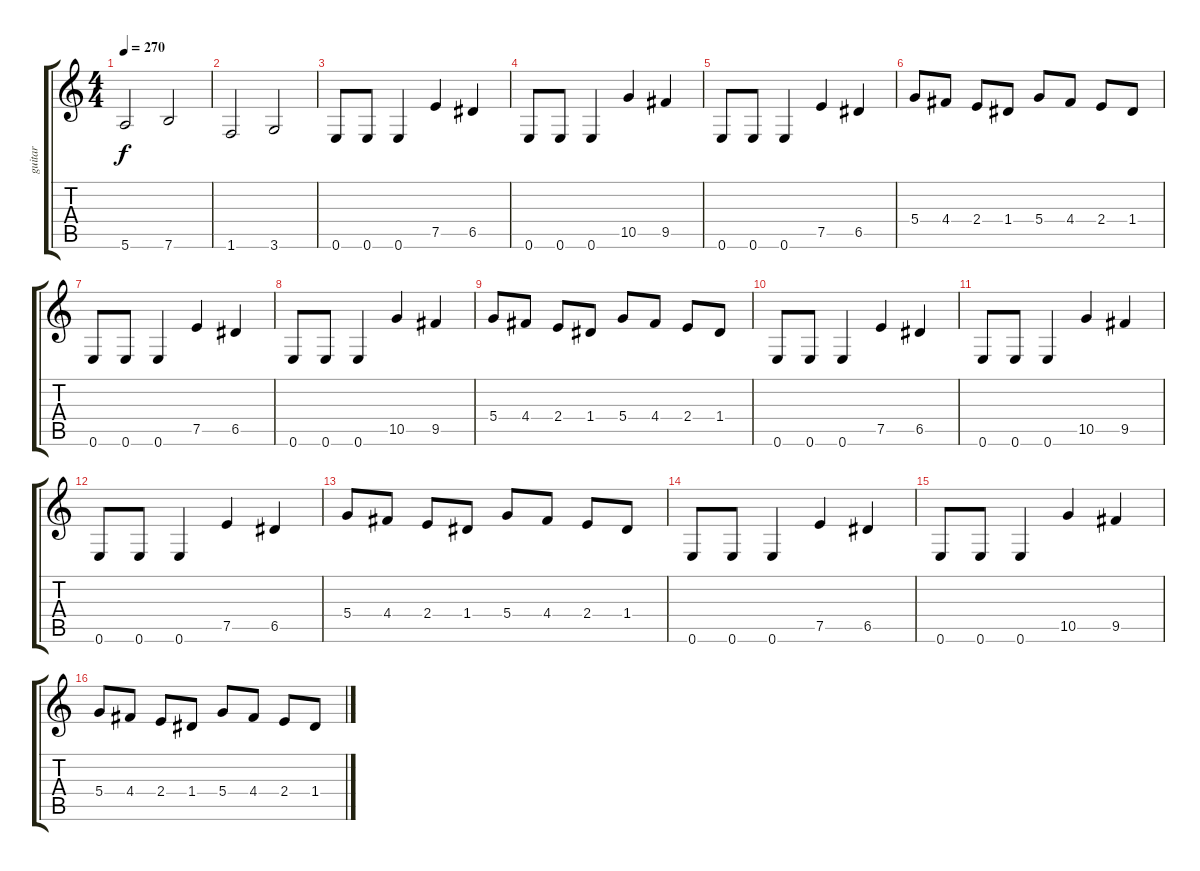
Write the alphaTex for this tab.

\track ("guitar" "guitar") {instrument distortionguitar}
\staff {score tabs}
\tuning (E4 B3 G3 D3 A2 E2) {hide}
\ts (4 4)
\tempo 270
\clef g2
\ks c
5.6.2{dy f} 7.6.2 |
1.6.2 3.6.2 |
0.6.8 0.6.8 0.6.4 7.5.4 6.5.4 |
0.6.8 0.6.8 0.6.4 10.5.4 9.5.4 |
0.6.8 0.6.8 0.6.4 7.5.4 6.5.4 |
5.4.8 4.4.8 2.4.8 1.4.8 5.4.8 4.4.8 2.4.8 1.4.8 |
0.6.8 0.6.8 0.6.4 7.5.4 6.5.4 |
0.6.8 0.6.8 0.6.4 10.5.4 9.5.4 |
5.4.8 4.4.8 2.4.8 1.4.8 5.4.8 4.4.8 2.4.8 1.4.8 |
0.6.8 0.6.8 0.6.4 7.5.4 6.5.4 |
0.6.8 0.6.8 0.6.4 10.5.4 9.5.4 |
0.6.8 0.6.8 0.6.4 7.5.4 6.5.4 |
5.4.8 4.4.8 2.4.8 1.4.8 5.4.8 4.4.8 2.4.8 1.4.8 |
0.6.8 0.6.8 0.6.4 7.5.4 6.5.4 |
0.6.8 0.6.8 0.6.4 10.5.4 9.5.4 |
5.4.8 4.4.8 2.4.8 1.4.8 5.4.8 4.4.8 2.4.8 1.4.8
